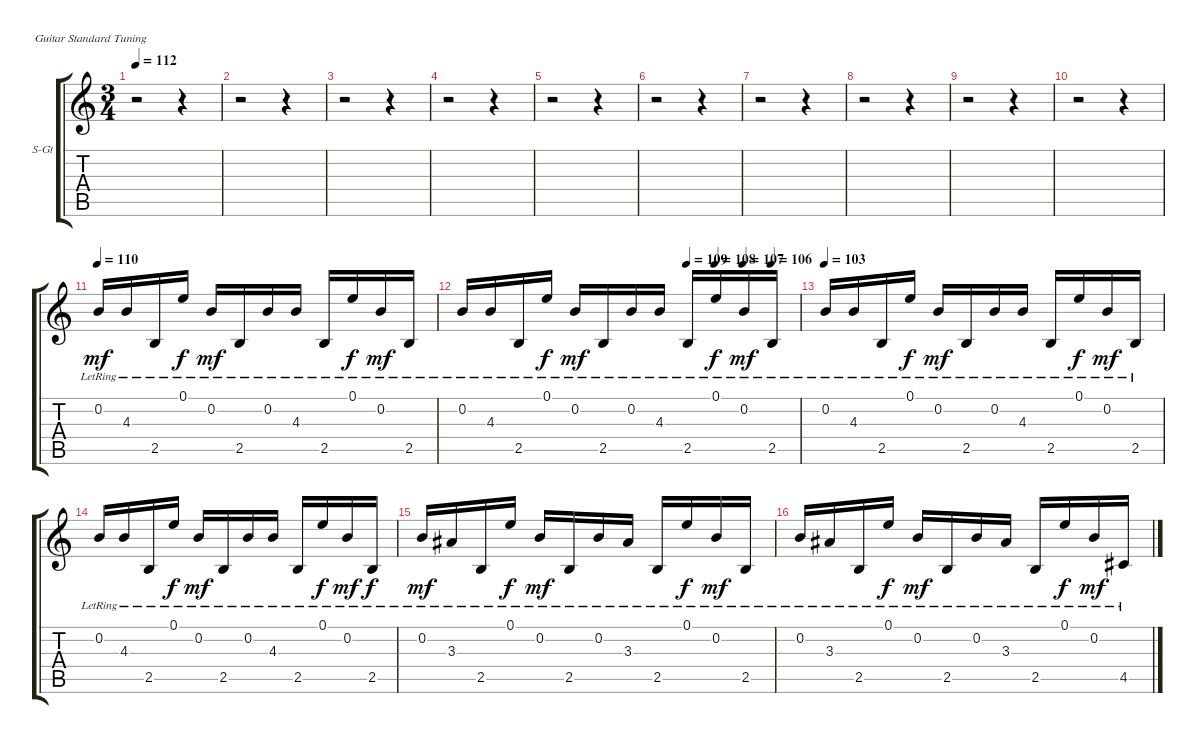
\bracketExtendMode groupsimilarinstruments
\firstSystemTrackNameOrientation horizontal
\otherSystemsTrackNameOrientation horizontal
\track ("Acoustic Guitar" "S-Gt") {instrument acousticguitarsteel}
\staff {score tabs}
\tuning (E4 B3 G3 D3 A2 E2)
\ts (3 4)
\tempo 112
\clef g2
\ks c
r.2{dy mf} r.4 |
r.2 r.4 |
r.2 r.4 |
r.2 r.4 |
r.2 r.4 |
r.2 r.4 |
r.2 r.4 |
r.2 r.4 |
r.2 r.4 |
r.2 r.4 |
\tempo 110
0.2{lr}.16 4.3{lr}.16 2.5{lr}.16 0.1{lr}.16{dy f} 0.2{lr}.16{dy mf} 2.5{lr}.16 0.2{lr}.16 4.3{lr}.16 2.5{lr}.16 0.1{lr}.16{dy f} 0.2{lr}.16{dy mf} 2.5{lr}.16 |
\tempo (109 0.666667)
\tempo (108 0.75)
\tempo (107 0.833333)
\tempo (106 0.916667)
0.2{lr}.16 4.3{lr}.16 2.5{lr}.16 0.1{lr}.16{dy f} 0.2{lr}.16{dy mf} 2.5{lr}.16 0.2{lr}.16 4.3{lr}.16 2.5{lr}.16 0.1{lr}.16{dy f} 0.2{lr}.16{dy mf} 2.5{lr}.16 |
\tempo 103
0.2{lr}.16 4.3{lr}.16 2.5{lr}.16 0.1{lr}.16{dy f} 0.2{lr}.16{dy mf} 2.5{lr}.16 0.2{lr}.16 4.3{lr}.16 2.5{lr}.16 0.1{lr}.16{dy f} 0.2{lr}.16{dy mf} 2.5{lr}.16 |
0.2{lr}.16 4.3{lr}.16 2.5{lr}.16 0.1{lr}.16{dy f} 0.2{lr}.16{dy mf} 2.5{lr}.16 0.2{lr}.16 4.3{lr}.16 2.5{lr}.16 0.1{lr}.16{dy f} 0.2{lr}.16{dy mf} 2.5{lr}.16{dy f} |
0.2{lr}.16{dy mf} 3.3{lr}.16 2.5{lr}.16 0.1{lr}.16{dy f} 0.2{lr}.16{dy mf} 2.5{lr}.16 0.2{lr}.16 3.3{lr}.16 2.5{lr}.16 0.1{lr}.16{dy f} 0.2{lr}.16{dy mf} 2.5{lr}.16 |
0.2{lr}.16 3.3{lr}.16 2.5{lr}.16 0.1{lr}.16{dy f} 0.2{lr}.16{dy mf} 2.5{lr}.16 0.2{lr}.16 3.3{lr}.16 2.5{lr}.16 0.1{lr}.16{dy f} 0.2{lr}.16{dy mf} 4.5{lr}.16
